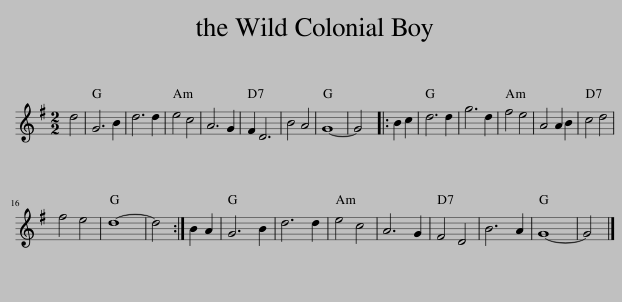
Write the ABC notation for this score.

X:1
L:1/8
M:2/2
I:linebreak $
K:G
V:1 treble
V:1
 d4 | G6 B2 | d6 d2 | e4 c4 | A6 G2 | %5
 F2 D6 | B4 A4 | G8- | G4 |: B2 c2 | %10
 d6 d2 | g6 d2 | f4 e4 | A4 A2 B2 | c4 d4 |$ %15
 f4 e4 | d8- | d4 :| B2 A2 | G6 B2 | %20
 d6 d2 | e4 c4 | A6 G2 | F4 D4 | B6 A2 | %25
 G8- | G4 |] %27
